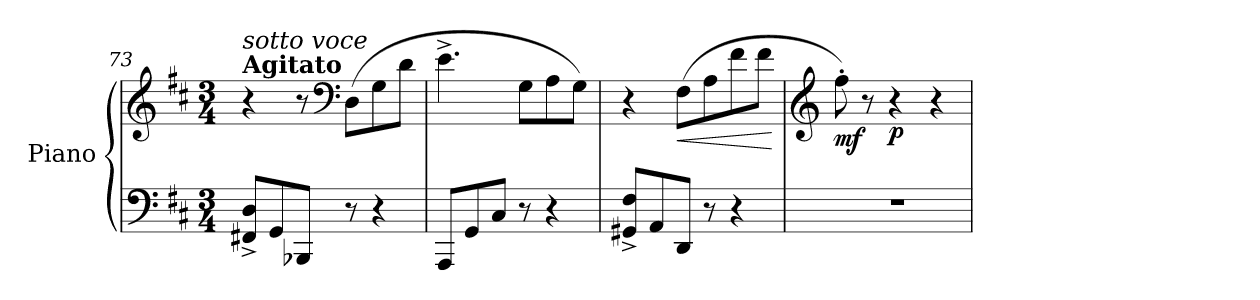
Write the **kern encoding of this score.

**kern	**kern	**dynam
*part1	*part1	*part1
*staff2	*staff1	*staff1/2
*I"Piano	*	*
*I'Pno	*	*
!!LO:LB:g=z
*clefF4	*clefG2	*
*k[f#c#]	*k[f#c#]	*
*M3/4	*M3/4	*
=73	=73	=73
!	!LO:TX:a:B:t=Agitato	!
!	!LO:TX:a:i:t=sotto voce	!
8FF#X/^ 8D/^L	4r	.
8GG/	.	.
8BBB-X/J	8r	.
*	*clefF4	*
8r	(8D\L	.
4r	8G\	.
.	8d\J	.
=74	=74	=74
8AAA/L	4.e^\	.
8GG/	.	.
8C#/J	.	.
8r	8G\L	.
4r	8A\	.
.	8G\J)	.
=75	=75	=75
8GG#X/^ 8F#/^L	4r	.
8AA/	.	.
!	!	!LO:HP:b
8DD/J	(8F#\L	<
8r	8A\	.
4r	8f#\	.
.	8f#\J	.
.	.	[
=76	=76	=76
*	*clefG2	*
!	!	!LO:DY:b
2.r	8ff#'\)	mf
.	8r	.
!	!	!LO:DY:b
.	4r	p
.	4r	.
=	=	=
*-	*-	*-
